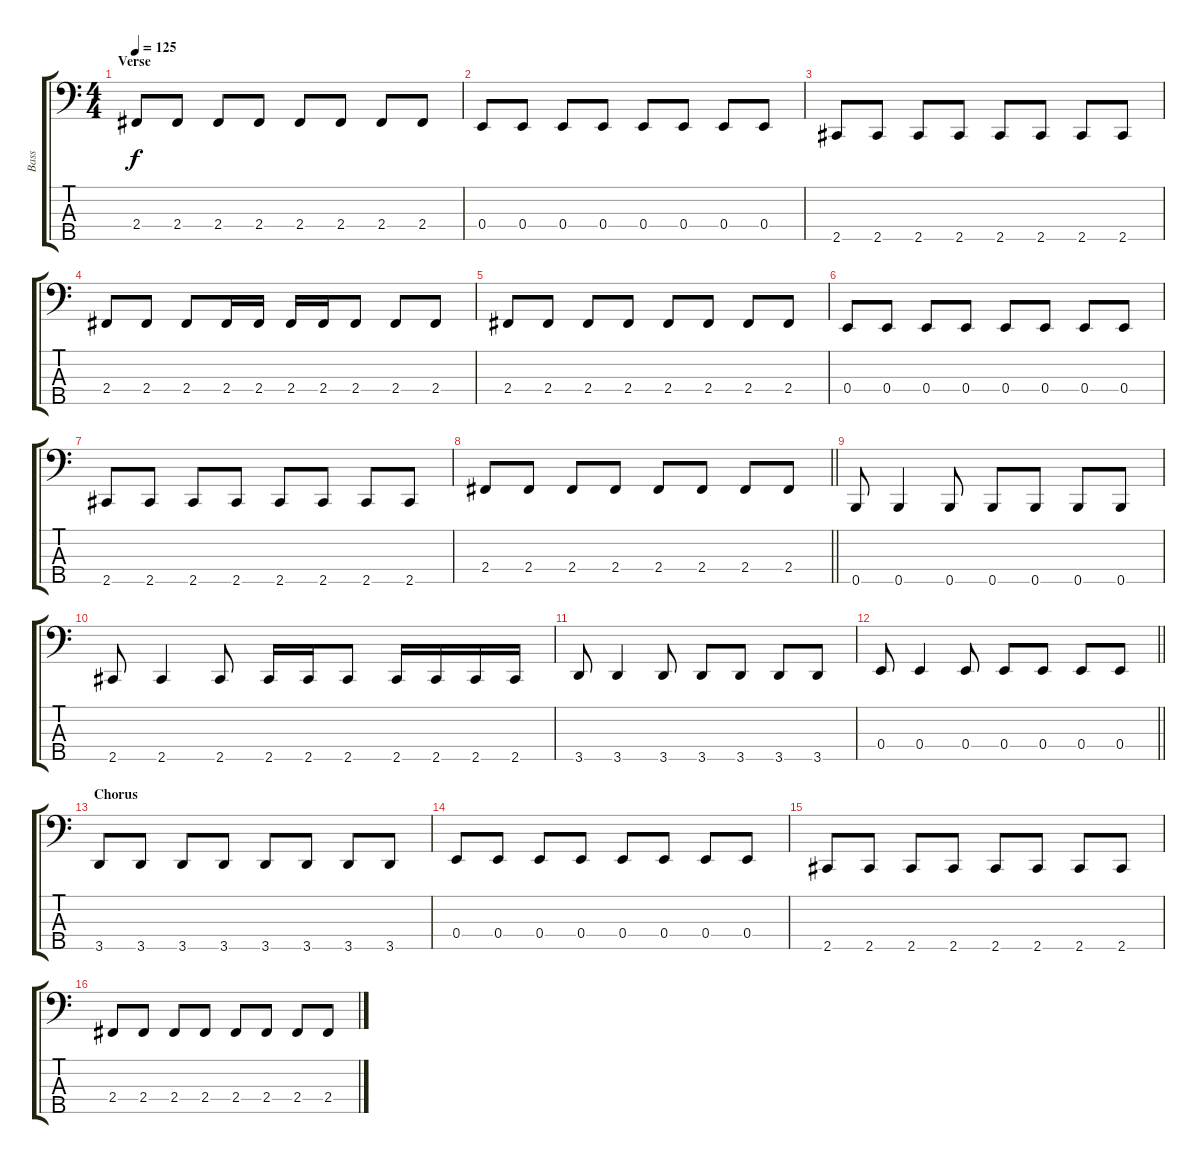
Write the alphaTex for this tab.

\track ("Bass" "Bass") {instrument electricbassfinger}
\staff {score tabs}
\tuning (G2 D2 A1 E1 B0) {hide}
\ts (4 4)
\section ("" "Verse ")
\tempo 125
\clef f4
\ks c
2.4.8{dy f} 2.4.8 2.4.8 2.4.8 2.4.8 2.4.8 2.4.8 2.4.8 |
0.4.8 0.4.8 0.4.8 0.4.8 0.4.8 0.4.8 0.4.8 0.4.8 |
2.5.8 2.5.8 2.5.8 2.5.8 2.5.8 2.5.8 2.5.8 2.5.8 |
2.4.8 2.4.8 2.4.8 2.4.16 2.4.16 2.4.16 2.4.16 2.4.8 2.4.8 2.4.8 |
2.4.8 2.4.8 2.4.8 2.4.8 2.4.8 2.4.8 2.4.8 2.4.8 |
0.4.8 0.4.8 0.4.8 0.4.8 0.4.8 0.4.8 0.4.8 0.4.8 |
2.5.8 2.5.8 2.5.8 2.5.8 2.5.8 2.5.8 2.5.8 2.5.8 |
\barLineRight lightlight
2.4.8 2.4.8 2.4.8 2.4.8 2.4.8 2.4.8 2.4.8 2.4.8 |
\section ("" "")
0.5.8 0.5.4 0.5.8 0.5.8 0.5.8 0.5.8 0.5.8 |
2.5.8 2.5.4 2.5.8 2.5.16 2.5.16 2.5.8 2.5.16 2.5.16 2.5.16 2.5.16 |
3.5.8 3.5.4 3.5.8 3.5.8 3.5.8 3.5.8 3.5.8 |
\barLineRight lightlight
0.4.8 0.4.4 0.4.8 0.4.8 0.4.8 0.4.8 0.4.8 |
\section ("" "Chorus")
3.5.8 3.5.8 3.5.8 3.5.8 3.5.8 3.5.8 3.5.8 3.5.8 |
0.4.8 0.4.8 0.4.8 0.4.8 0.4.8 0.4.8 0.4.8 0.4.8 |
2.5.8 2.5.8 2.5.8 2.5.8 2.5.8 2.5.8 2.5.8 2.5.8 |
2.4.8 2.4.8 2.4.8 2.4.8 2.4.8 2.4.8 2.4.8 2.4.8
